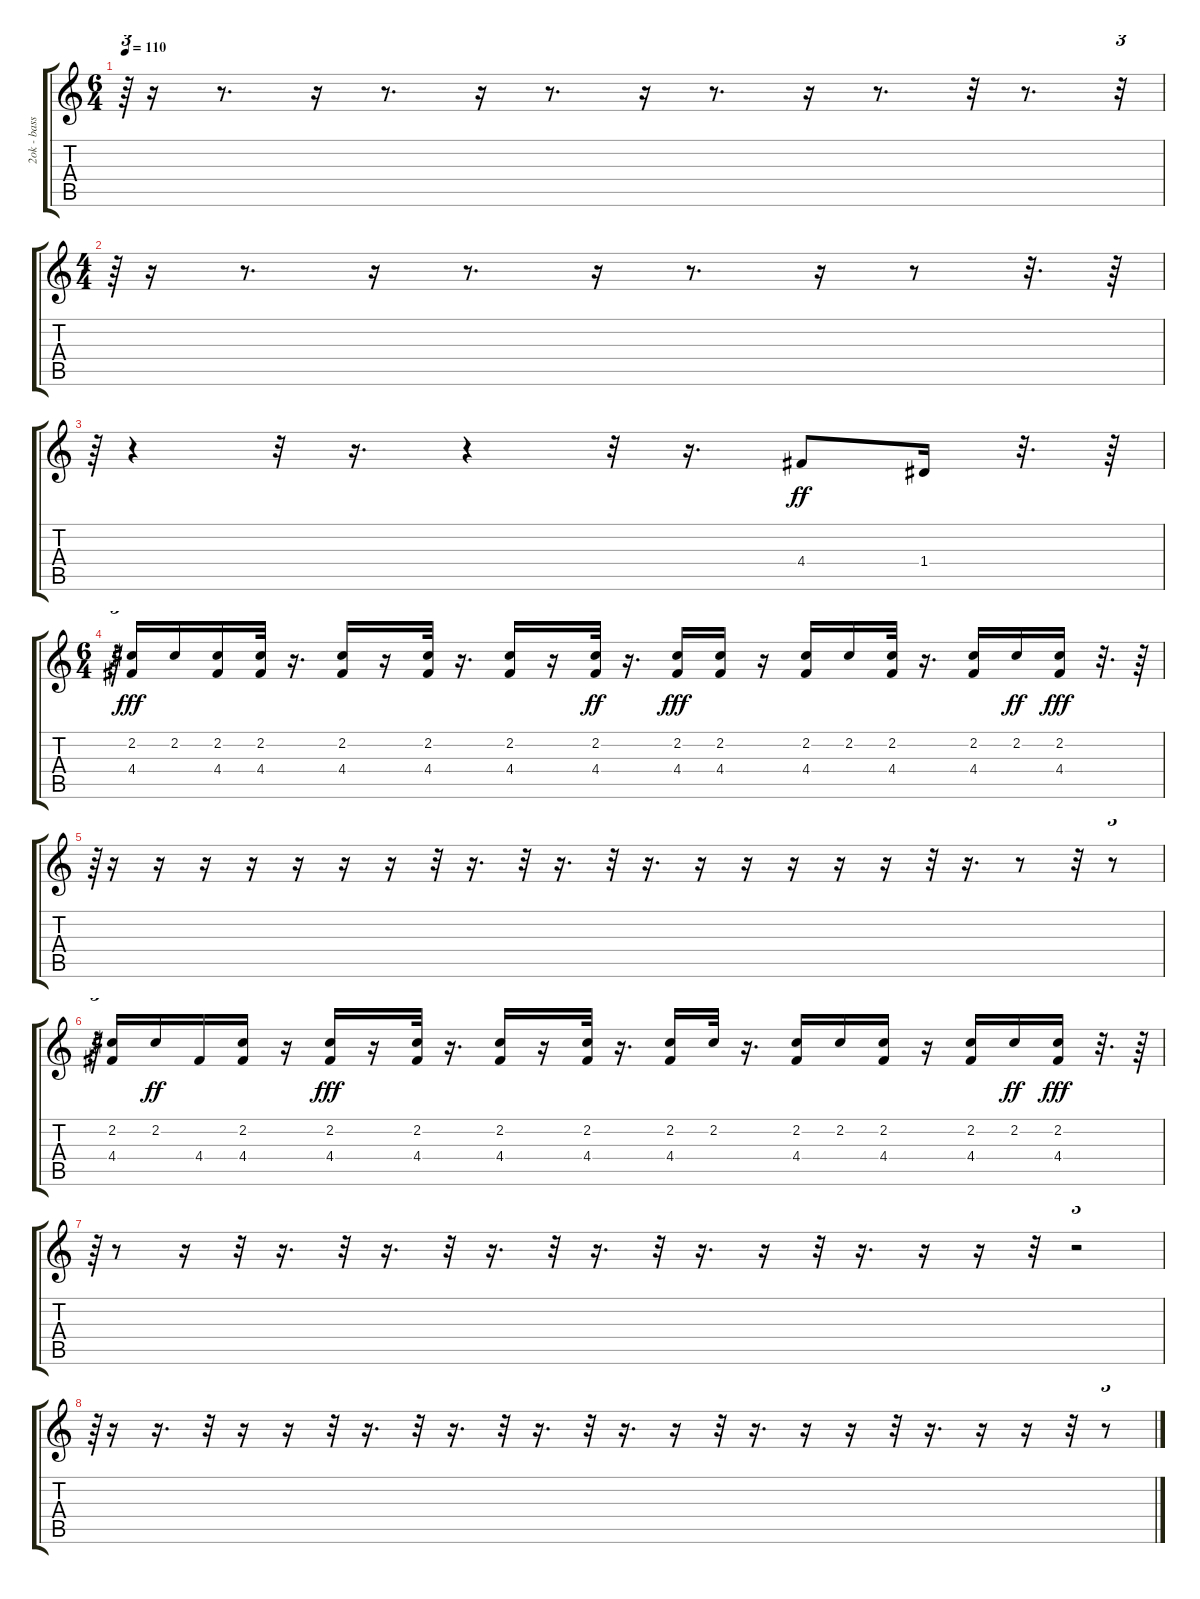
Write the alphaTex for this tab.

\track ("2ok - basso" "2ok - bass") {instrument electricbasspick}
\staff {score tabs}
\tuning (E4 B3 G3 D3 A2 E2) {hide}
\ts (6 4)
\tempo 110
\clef g2
\ks c
r.64{tu (3 2) dy f} r.16 r.8{d} r.16 r.8{d} r.16 r.8{d} r.16 r.8{d} r.16 r.8{d} r.32 r.8{d} r.32{tu (3 2)} |
\ts (4 4)
r.64{tu (3 2)} r.16 r.8{d} r.16 r.8{d} r.16 r.8{d} r.16 r.8 r.32{d} r.64 |
r.64{tu (3 2)} r.4 r.32 r.16{d} r.4 r.32 r.16{d} 4.4.8{dy ff} 1.4.16 r.32{d} r.64 |
\ts (6 4)
r.64{tu (3 2)} (2.2 4.4).16{dy fff} 2.2.16 (2.2 4.4).16 (2.2 4.4).32 r.16{d} (2.2 4.4).16 r.16 (2.2 4.4).32 r.16{d} (2.2 4.4).16 r.16 (2.2 4.4).32{dy ff} r.16{d} (2.2 4.4).16{dy fff} (2.2 4.4).16 r.16 (2.2 4.4).16 2.2.16 (2.2 4.4).32 r.16{d} (2.2 4.4).16 2.2.16{dy ff} (2.2 4.4).16{dy fff} r.32{d} r.64 |
r.64{tu (3 2)} r.16 r.16 r.16 r.16 r.16 r.16 r.16 r.32 r.16{d} r.32 r.16{d} r.32 r.16{d} r.16 r.16 r.16 r.16 r.16 r.32 r.16{d} r.8 r.32 r.8{tu (3 2)} |
r.64{tu (3 2)} (2.2 4.4).16 2.2.16{dy ff} 4.4.16 (2.2 4.4).16 r.16 (2.2 4.4).16{dy fff} r.16 (2.2 4.4).32 r.16{d} (2.2 4.4).16 r.16 (2.2 4.4).32 r.16{d} (2.2 4.4).16 2.2.32 r.16{d} (2.2 4.4).16 2.2.16 (2.2 4.4).16 r.16 (2.2 4.4).16 2.2.16{dy ff} (2.2 4.4).16{dy fff} r.32{d} r.64 |
r.64{tu (3 2)} r.8 r.16 r.32 r.16{d} r.32 r.16{d} r.32 r.16{d} r.32 r.16{d} r.32 r.16{d} r.16 r.32 r.16{d} r.16 r.16 r.32 r.2{tu (3 2)} |
r.64{tu (3 2)} r.16 r.16{d} r.32 r.16 r.16 r.32 r.16{d} r.32 r.16{d} r.32 r.16{d} r.32 r.16{d} r.16 r.32 r.16{d} r.16 r.16 r.32 r.16{d} r.16 r.16 r.32 r.8{tu (3 2)}
